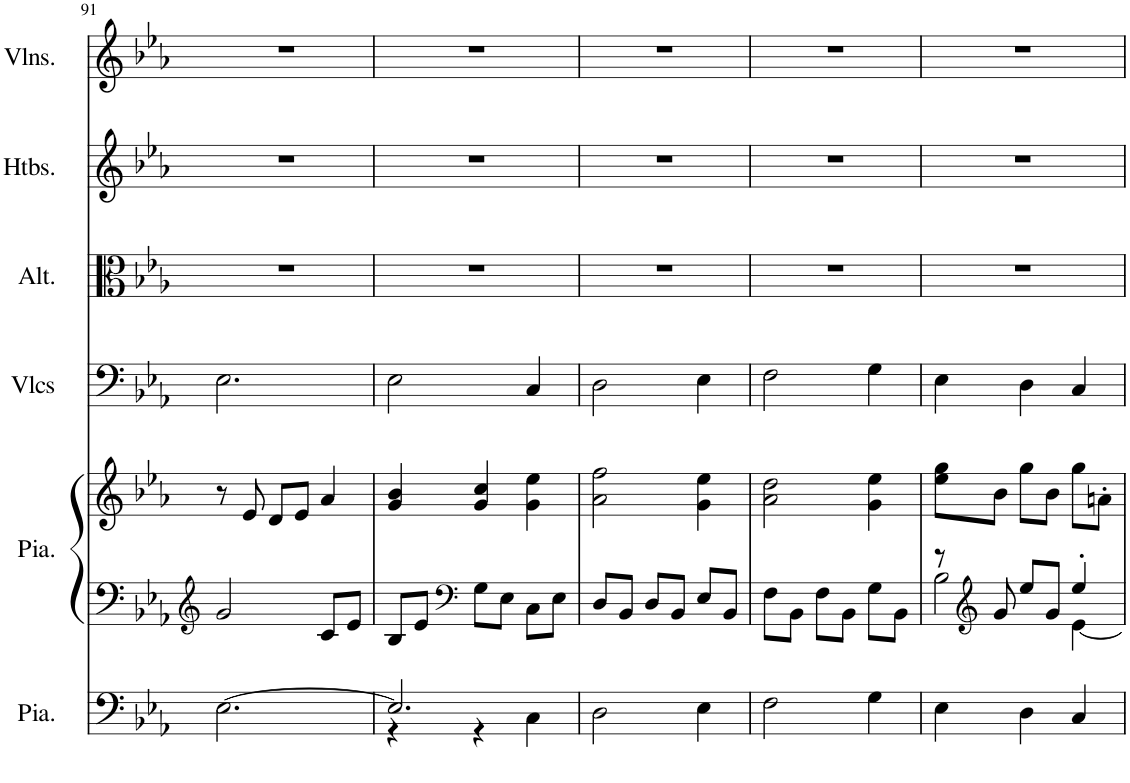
**kern	**kern	**kern	**kern	**kern	**kern	**kern
*part6	*part5	*part5	*part4	*part3	*part2	*part1
*staff7	*staff6	*staff5	*staff4	*staff3	*staff2	*staff1
*I"Piano, Pedals	*I"Piano, Organ	*	*I"Violoncelles, Bass	*I"Altos, Tenor	*I"Hautbois, Alto	*I"Violons, Soprano
*I'Pia.	*I'Pia.	*	*I'Vlcs	*I'Alt.	*I'Htbs.	*I'Vlns.
!!LO:PB:g=z
*clefF4	*clefG2	*clefG2	*clefF4	*clefC3	*clefG2	*clefG2
*k[b-e-a-]	*k[b-e-a-]	*k[b-e-a-]	*k[b-e-a-]	*k[b-e-a-]	*k[b-e-a-]	*k[b-e-a-]
*M3/4	*M3/4	*M3/4	*M3/4	*M3/4	*M3/4	*M3/4
=91	=91	=91	=91	=91	=91	=91
[2.E-\	2g/	8r	2.E-\	2.r	2.r	2.r
.	.	8e-/	.	.	.	.
.	.	8d/L	.	.	.	.
.	.	8e-/J	.	.	.	.
.	8c/L	4a-/	.	.	.	.
.	8e-/J	.	.	.	.	.
=92	=92	=92	=92	=92	=92	=92
*^	*	*	*	*	*	*
2.E-/]	4r	8B-/L	4g/ 4b-/	2E-\	2.r	2.r	2.r
.	.	8e-/J	.	.	.	.	.
*	*	*clefF4	*	*	*	*	*
.	4r	8G\L	4g/ 4cc/	.	.	.	.
.	.	8E-\J	.	.	.	.	.
.	4C\	8C\L	4g\ 4ee-\	4C/	.	.	.
.	.	8E-\J	.	.	.	.	.
*v	*v	*	*	*	*	*	*
=93	=93	=93	=93	=93	=93	=93
2D\	8D/L	2a-\ 2ff\	2D\	2.r	2.r	2.r
.	8BB-/J	.	.	.	.	.
.	8D/L	.	.	.	.	.
.	8BB-/J	.	.	.	.	.
4E-\	8E-/L	4g\ 4ee-\	4E-\	.	.	.
.	8BB-/J	.	.	.	.	.
=94	=94	=94	=94	=94	=94	=94
2F\	8F\L	2a-\ 2dd\	2F\	2.r	2.r	2.r
.	8BB-\J	.	.	.	.	.
.	8F\L	.	.	.	.	.
.	8BB-\J	.	.	.	.	.
4G\	8G\L	4g\ 4ee-\	4G\	.	.	.
.	8BB-\J	.	.	.	.	.
=95	=95	=95	=95	=95	=95	=95
*	*^	*	*	*	*	*
4E-\	8r	2B-\	8ee-\ 8gg\L	4E-\	2.r	2.r	2.r
*	*clefG2	*	*	*	*	*	*
.	8g/	.	8b-\J	.	.	.	.
4D\	8ee-/L	.	8gg\L	4D\	.	.	.
.	8g/J	.	8b-\J	.	.	.	.
4C/	4ee-'/	[4e-\	8gg\L	4C/	.	.	.
.	.	.	8an'\J	.	.	.	.
*	*v	*v	*	*	*	*	*
=	=	=	=	=	=	=
*-	*-	*-	*-	*-	*-	*-
